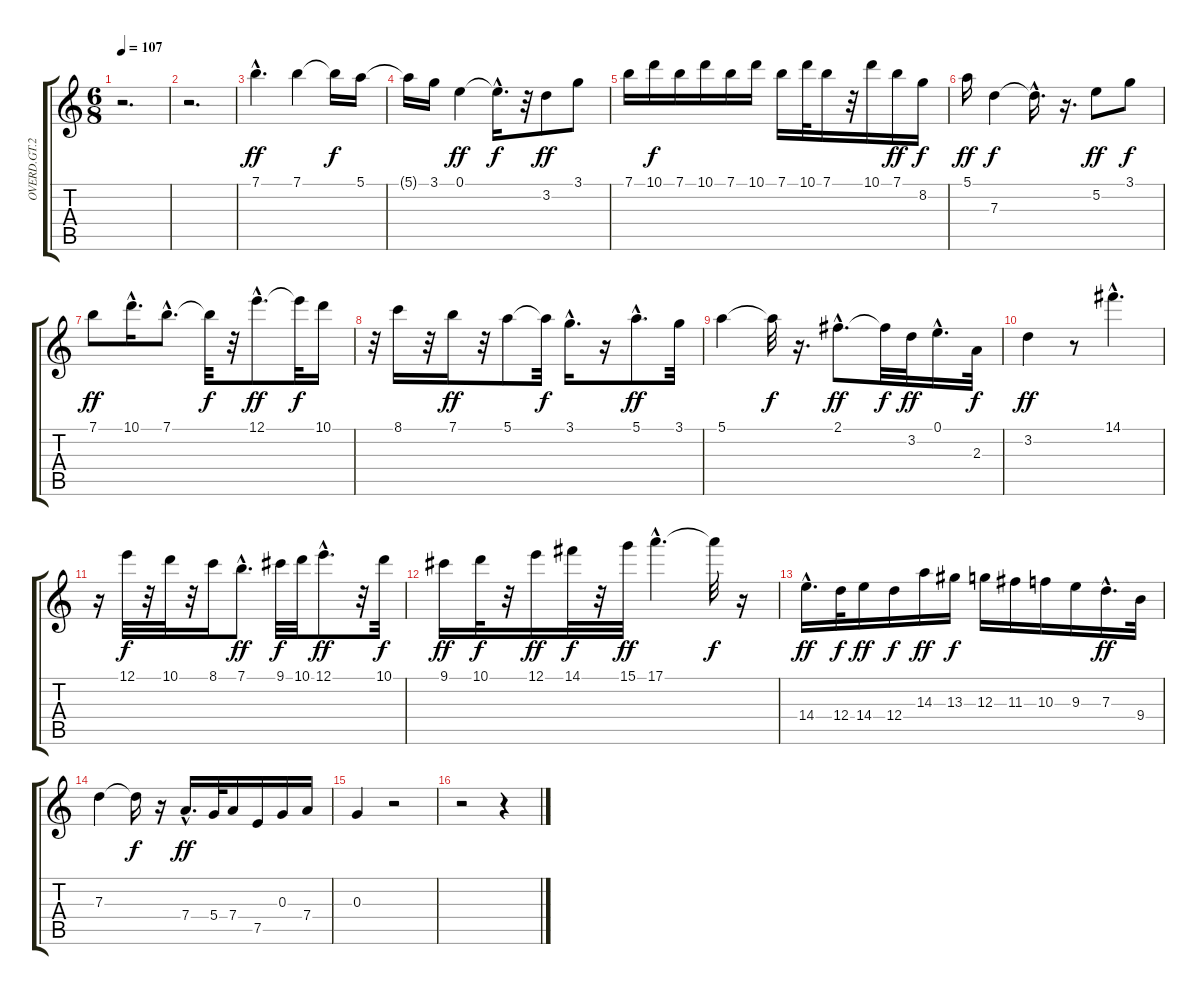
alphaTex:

\track ("OVERD.GT.2" "OVERD.GT.2") {instrument overdrivenguitar}
\staff {score tabs}
\tuning (E4 B3 G3 D3 A2 E2) {hide}
\ts (6 8)
\tempo 107
\clef g2
\ks c
r.2{d dy ff} |
r.2{d} |
7.1{hac}.4{d} 7.1.4 7.1{t}.16{dy f} 5.1.16 |
5.1{t}.16 3.1.16 0.1.4{dy ff} 0.1{hac t}.16{d dy f} r.32 3.2.8{dy ff} 3.1.8 |
7.1.16 10.1.16{dy f} 7.1.16 10.1.16 7.1.16 10.1.16 7.1.16 10.1.32 7.1.16 r.32 10.1.16 7.1.16{dy ff} 8.2.16{dy f} |
5.1.16{dy ff} 7.3.4{dy f} 7.3{hac t}.16{d} r.16{d} 5.2.8{dy ff} 3.1.8{dy f} |
7.1.8{dy ff} 10.1{hac}.16{d} 7.1{hac}.8{d} 7.1{t}.32{dy f} r.32 12.1{hac}.8{d dy ff} 12.1{t}.32{dy f} 10.1.16 |
r.32 8.1.16 r.32 7.1.16{dy ff} r.32 5.1.8 5.1{t}.32{dy f} 3.1{hac}.16{d} r.16 5.1{hac}.8{d dy ff} 3.1.32 |
5.1.4 5.1{t}.32{dy f} r.16{d} 2.1{hac}.8{d dy ff} 2.1{t}.32{dy f} 3.2.32{dy ff} 0.1{hac}.16{d} 2.3.32{dy f} |
3.2.4{dy ff} r.8 14.1{hac}.4{d} |
r.16 12.1.32{dy f} r.32 10.1.32 r.32 8.1.16 7.1{hac}.8{d dy ff} 9.1.32{dy f} 10.1.32 12.1{hac}.8{d dy ff} r.32 10.1.32{dy f} |
9.1.16{dy ff} 10.1.32{dy f} r.32 12.1.16{dy ff} 14.1.32{dy f} r.32 15.1.32{dy ff} 17.1{hac}.4{d} 17.1{t}.32{dy f} r.16 |
14.4{hac}.16{d dy ff} 12.4.32{dy f} 14.4.16{dy ff} 12.4.16{dy f} 14.3.16{dy ff} 13.3.16{dy f} 12.3.16 11.3.16 10.3.16 9.3.16 7.3{hac}.16{d dy ff} 9.4.32 |
7.3.4 7.3{t}.16{dy f} r.16 7.4{hac}.16{d dy ff} 5.4.32 7.4.16 7.5.16 0.3.16 7.4.16 |
0.3.4 r.2 |
r.2 r.4
